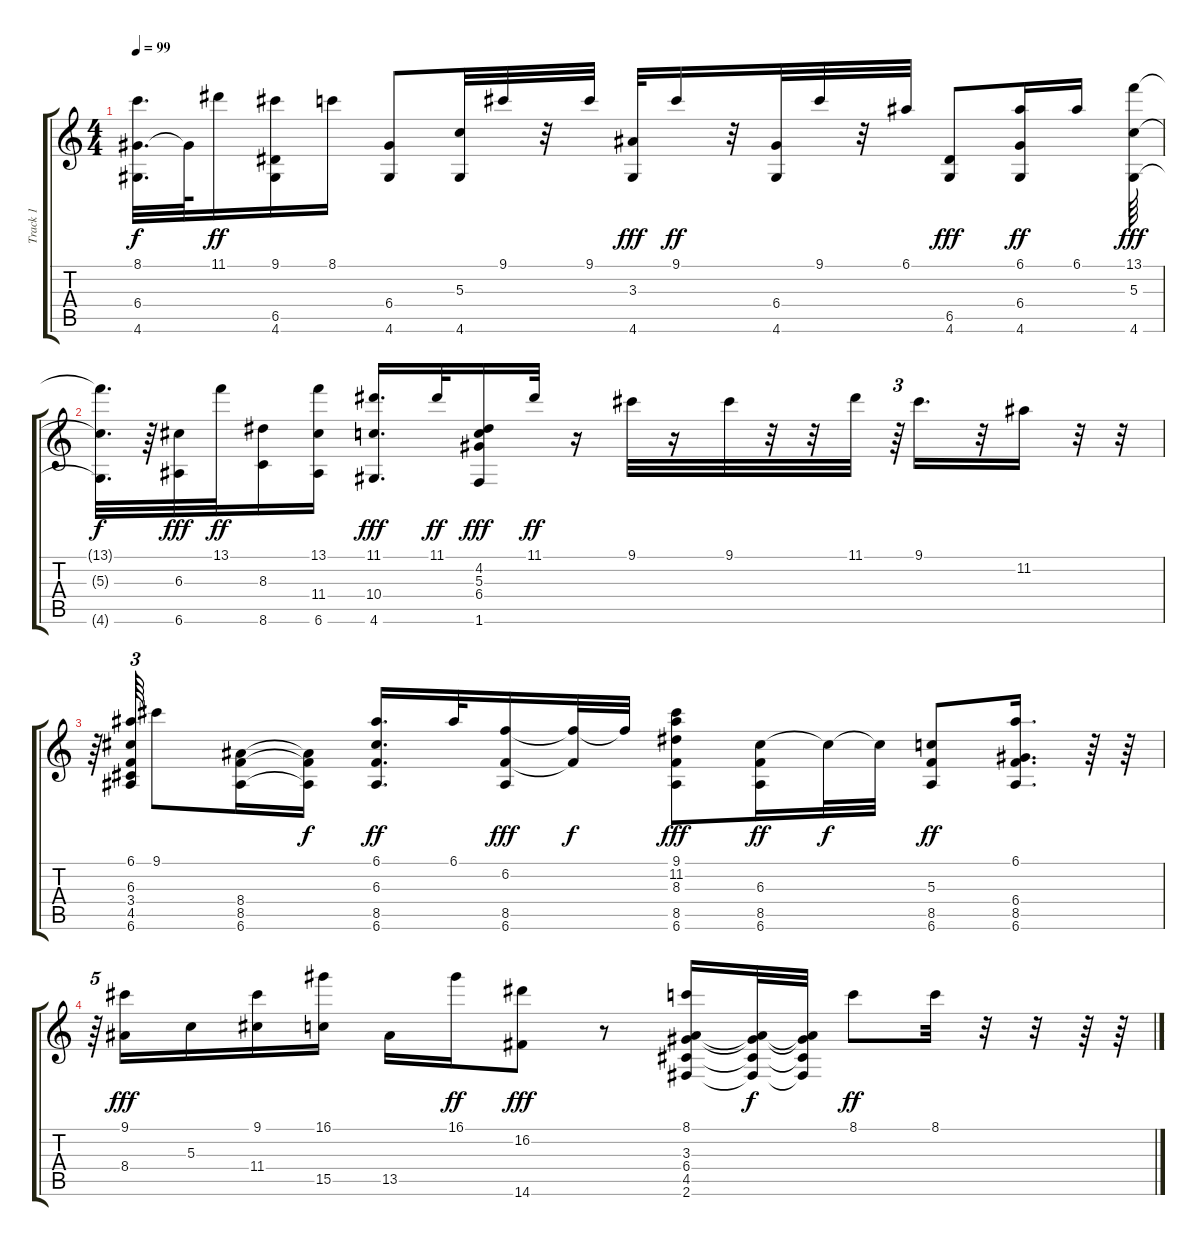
\track ("Track 1" "Track 1") {instrument acousticguitarsteel}
\staff {score tabs}
\tuning (E4 B3 G3 D3 A2 E2) {hide}
\ts (4 4)
\tempo 99
\clef g2
\ks c
(8.1{t} 6.4{t} 4.6{t}).32{d dy f} 6.4{t}.64 11.1.16{dy ff} (9.1 6.5 4.6).16 8.1.16 (6.4 4.6).8 (5.3 4.6).32 9.1.32 r.32 9.1.32 (3.3 4.6).32{dy fff} 9.1.16{dy ff} r.32 (6.4 4.6).32 9.1.32 r.32 6.1.32 (6.5 4.6).8{dy fff} (6.1 6.4 4.6).16{dy ff} 6.1.16 (13.1 5.3 4.6).64{dy fff} |
(13.1{t} 5.3{t} 4.6{t}).32{d dy f} r.64 (6.3 6.6).32{dy fff} 13.1.32{dy ff} (8.3 8.6).16 (13.1 11.4 6.6).16 (11.1 10.4 4.6).16{d dy fff} 11.1.32{dy ff} (4.2 5.3 6.4 1.6).16{dy fff} 11.1.32{dy ff} r.16 9.1.32 r.16 9.1.32 r.32 r.32 11.1.32 r.64{tu (3 2)} 9.1.16{d} r.32 11.2.16 r.32 r.32 |
r.64 (6.1 6.3 3.4 4.5 6.6).64{tu (3 2)} 9.1.8 (8.4 8.5 6.6).16 (8.4{t} 8.5{t} 6.6{t}).16{dy f} (6.1 6.3 8.5 6.6).16{d dy ff} 6.1.32 (6.2 8.5 6.6).16{dy fff} (6.2{t} 8.5{t}).32{dy f} 6.2{t}.32 (9.1 11.2 8.3 8.5 6.6).8{dy fff} (6.3 8.5 6.6).16{dy ff} 6.3{t}.32{dy f} 6.3{t}.32 (5.3 8.5 6.6).8{dy ff} (6.1 6.4 8.5 6.6).16{d} r.64 r.64 |
r.64{tu (5 4)} (9.1 8.4).16{dy fff} 5.3.16 (9.1 11.4).16 (16.1 15.5).16 13.5.16 16.1.16{dy ff} (16.2 14.6).8{dy fff} r.8 (8.1 3.3 6.4 4.5 2.6).16 (3.3{t} 6.4{t} 4.5{t} 2.6{t}).32{dy f} (3.3{t} 6.4{t} 4.5{t} 2.6{t}).32 8.1.8{dy ff} 8.1.32 r.32 r.32 r.64 r.64
